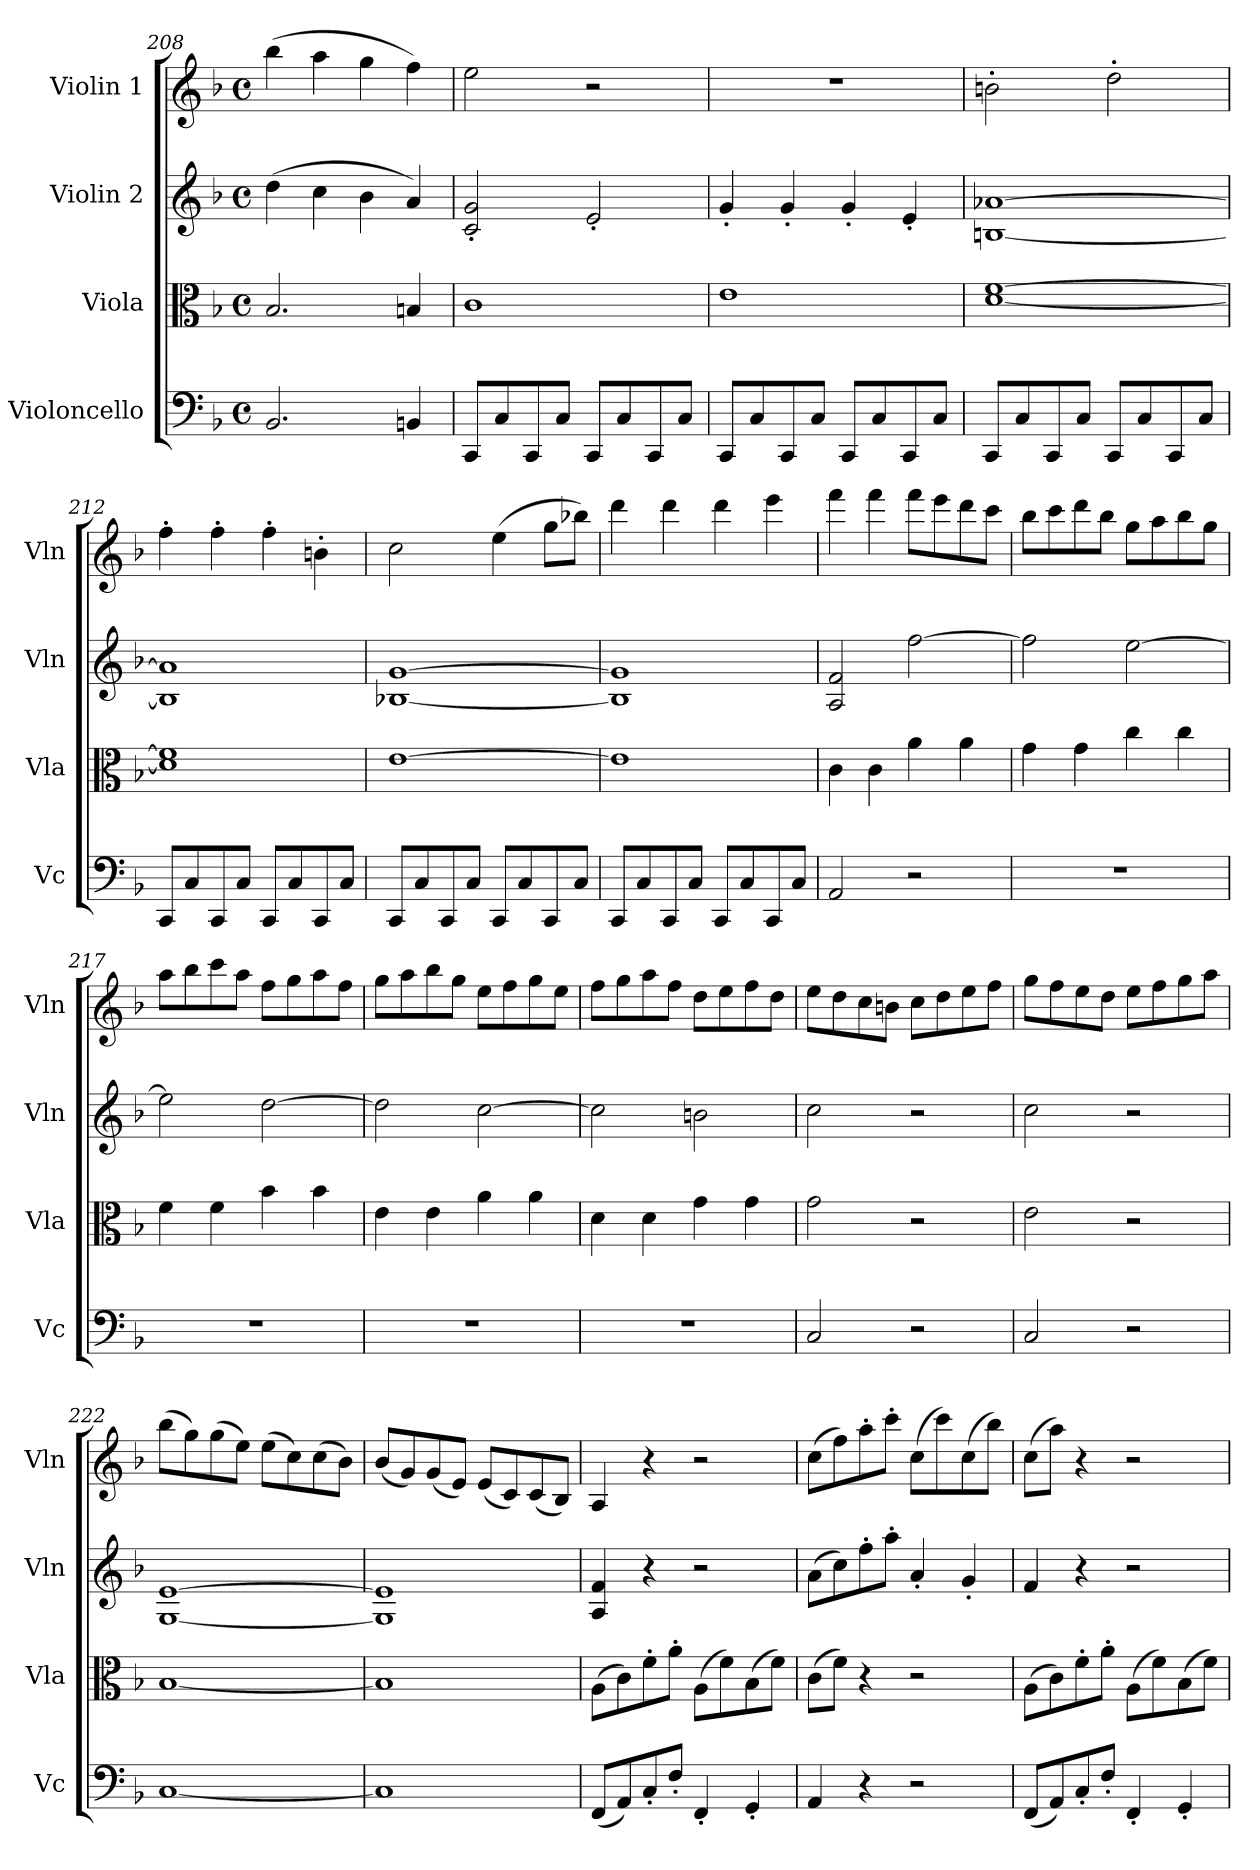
**kern	**kern	**kern	**kern
*part4	*part3	*part2	*part1
*staff4	*staff3	*staff2	*staff1
*I"Violoncello	*I"Viola	*I"Violin 2	*I"Violin 1
*I'Vc	*I'Vla	*I'Vln	*I'Vln
*clefF4	*clefC3	*clefG2	*clefG2
*k[b-]	*k[b-]	*k[b-]	*k[b-]
*M4/4	*M4/4	*M4/4	*M4/4
*met(c)	*met(c)	*met(c)	*met(c)
=208	=208	=208	=208
2.BB-/	2.B-/	(4dd\	(4bb-\
.	.	4cc\	4aa\
.	.	4b-\	4gg\
4BBn/	4Bn/	4a/)	4ff\)
=209	=209	=209	=209
8CC/L	1c	2c/' 2g/'	2ee\
8C/	.	.	.
8CC/	.	.	.
8C/J	.	.	.
8CC/L	.	2e'/	2r
8C/	.	.	.
8CC/	.	.	.
8C/J	.	.	.
=210	=210	=210	=210
8CC/L	1e	4g'/	1r
8C/	.	.	.
8CC/	.	4g'/	.
8C/J	.	.	.
8CC/L	.	4g'/	.
8C/	.	.	.
8CC/	.	4e'/	.
8C/J	.	.	.
=211	=211	=211	=211
8CC/L	[1d [1f	[1Bn [1a-X	2bn'\
8C/	.	.	.
8CC/	.	.	.
8C/J	.	.	.
8CC/L	.	.	2dd'\
8C/	.	.	.
8CC/	.	.	.
8C/J	.	.	.
!!LO:PB:g=z
=212	=212	=212	=212
8CC/L	1d] 1f]	1B] 1a-]	4ff'\
8C/	.	.	.
8CC/	.	.	4ff'\
8C/J	.	.	.
8CC/L	.	.	4ff'\
8C/	.	.	.
8CC/	.	.	4bn'\
8C/J	.	.	.
=213	=213	=213	=213
8CC/L	[1e	[1B-X [1g	2cc\
8C/	.	.	.
8CC/	.	.	.
8C/J	.	.	.
8CC/L	.	.	(4ee\
8C/	.	.	.
8CC/	.	.	8gg\L
8C/J	.	.	8bb-X\J)
=214	=214	=214	=214
8CC/L	1e]	1B-] 1g]	4ddd\
8C/	.	.	.
8CC/	.	.	4ddd\
8C/J	.	.	.
8CC/L	.	.	4ddd\
8C/	.	.	.
8CC/	.	.	4eee\
8C/J	.	.	.
=215	=215	=215	=215
2AA/	4c\	2A/ 2f/	4fff\
.	4c\	.	4fff\
2r	4a\	[2ff\	8fff\L
.	.	.	8eee\
.	4a\	.	8ddd\
.	.	.	8ccc\J
=216	=216	=216	=216
1r	4g\	2ff\]	8bb-\L
.	.	.	8ccc\
.	4g\	.	8ddd\
.	.	.	8bb-\J
.	4cc\	[2ee\	8gg\L
.	.	.	8aa\
.	4cc\	.	8bb-\
.	.	.	8gg\J
!!LO:LB:g=z
=217	=217	=217	=217
1r	4f\	2ee\]	8aa\L
.	.	.	8bb-\
.	4f\	.	8ccc\
.	.	.	8aa\J
.	4b-\	[2dd\	8ff\L
.	.	.	8gg\
.	4b-\	.	8aa\
.	.	.	8ff\J
=218	=218	=218	=218
1r	4e\	2dd\]	8gg\L
.	.	.	8aa\
.	4e\	.	8bb-\
.	.	.	8gg\J
.	4a\	[2cc\	8ee\L
.	.	.	8ff\
.	4a\	.	8gg\
.	.	.	8ee\J
=219	=219	=219	=219
1r	4d\	2cc\]	8ff\L
.	.	.	8gg\
.	4d\	.	8aa\
.	.	.	8ff\J
.	4g\	2bn\	8dd\L
.	.	.	8ee\
.	4g\	.	8ff\
.	.	.	8dd\J
=220	=220	=220	=220
2C/	2g\	2cc\	8ee\L
.	.	.	8dd\
.	.	.	8cc\
.	.	.	8bn\J
2r	2r	2r	8cc\L
.	.	.	8dd\
.	.	.	8ee\
.	.	.	8ff\J
!!LO:LB:g=z
=221	=221	=221	=221
2C/	2e\	2cc\	8gg\L
.	.	.	8ff\
.	.	.	8ee\
.	.	.	8dd\J
2r	2r	2r	8ee\L
.	.	.	8ff\
.	.	.	8gg\
.	.	.	8aa\J
!!LO:LB:g=z
=222	=222	=222	=222
[1C	[1B-	[1G [1e	(8bb-\L
.	.	.	8gg\)
.	.	.	(8gg\
.	.	.	8ee\J)
.	.	.	(8ee\L
.	.	.	8cc\)
.	.	.	(8cc\
.	.	.	8b-\J)
=223	=223	=223	=223
1C]	1B-]	1G] 1e]	(8b-/L
.	.	.	8g/)
.	.	.	(8g/
.	.	.	8e/J)
.	.	.	(8e/L
.	.	.	8c/)
.	.	.	(8c/
.	.	.	8B-/J)
=224	=224	=224	=224
(8FF/L	(8A\L	4A/ 4f/	4A/
8AA/)	8c\)	.	.
8C'/	8f'\	4r	4r
8F'/J	8a'\J	.	.
4FF'/	(8A\L	2r	2r
.	8f\)	.	.
4GG'/	(8B-\	.	.
.	8f\J)	.	.
=225	=225	=225	=225
4AA/	(8c\L	(8a\L	(8cc\L
.	8f\J)	8cc\)	8ff\)
4r	4r	8ff'\	8aa'\
.	.	8aa'\J	8ccc'\J
2r	2r	4a'/	(8cc\L
.	.	.	8ccc\)
.	.	4g'/	(8cc\
.	.	.	8bb-\J)
!!LO:LB:g=z
=226	=226	=226	=226
(8FF/L	(8A\L	4f/	(8cc\L
8AA/)	8c\)	.	8aa\J)
8C'/	8f'\	4r	4r
8F'/J	8a'\J	.	.
4FF'/	(8A\L	2r	2r
.	8f\)	.	.
4GG'/	(8B-\	.	.
.	8f\J)	.	.
=	=	=	=
*-	*-	*-	*-
